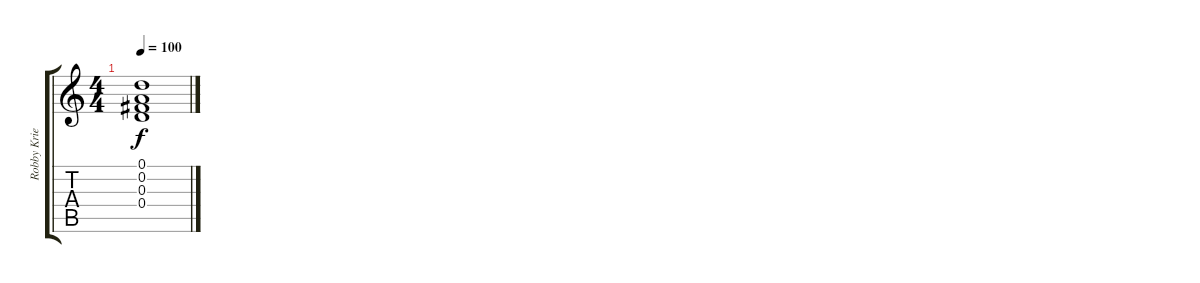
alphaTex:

\track ("Robby Krieger - Guitar" "Robby Krie") {instrument electricguitarjazz}
\staff {score tabs}
\tuning (D4 A3 Gb3 D3 A2 D2) {hide}
\ts (4 4)
\tempo 100
\clef g2
\ks c
(0.1{t} 0.2{t} 0.3{t} 0.4{t}).1{dy f}
